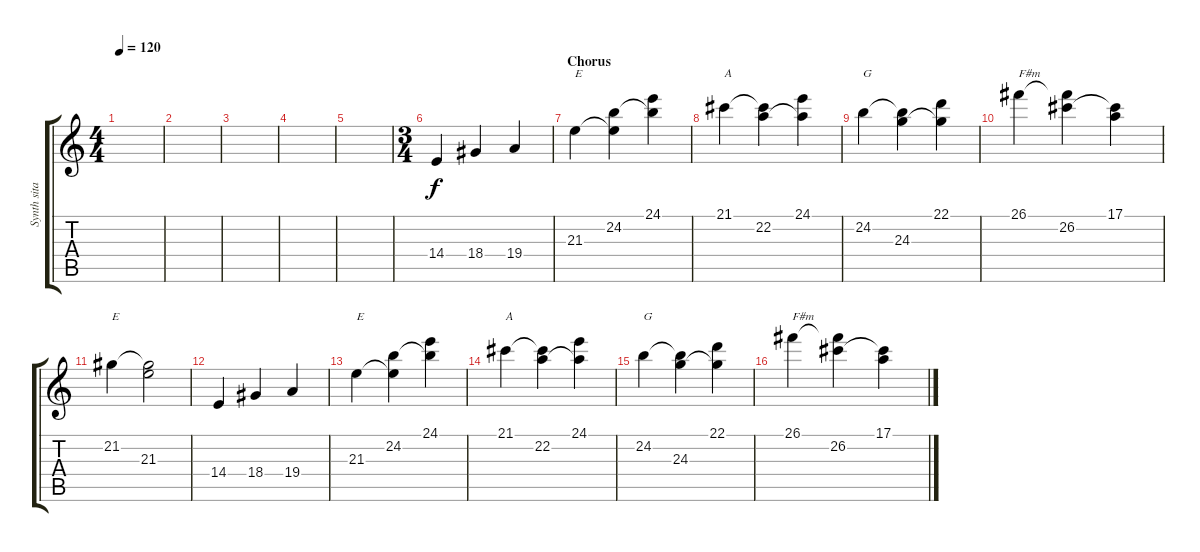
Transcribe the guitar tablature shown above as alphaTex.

\track ("Synth sitar" "Synth sita") {instrument sitar}
\staff {score tabs}
\tuning (E4 B3 G3 D3 A2 E2) {hide}
\ts (4 4)
\tempo 120
\clef g2
\ks c
|
|
|
|
|
\ts (3 4)
14.4.4 18.4.4 19.4.4 |
\section ("" "Chorus")
21.3.4{txt "E"} (24.2 21.3{t}).4 (24.1 24.2{t}).4 |
21.1.4{txt "A"} (21.1{t} 22.2).4 (24.1 22.2{t}).4 |
24.2.4{txt "G"} (24.2{t} 24.3).4 (22.1 24.3{t}).4 |
26.1.4{txt "F#m"} (26.1{t} 26.2).4 (17.1 26.2{t}).4 |
21.2.4{txt "E"} (21.2{t} 21.3).2 |
14.4.4 18.4.4 19.4.4 |
21.3.4{txt "E"} (24.2 21.3{t}).4 (24.1 24.2{t}).4 |
21.1.4{txt "A"} (21.1{t} 22.2).4 (24.1 22.2{t}).4 |
24.2.4{txt "G"} (24.2{t} 24.3).4 (22.1 24.3{t}).4 |
26.1.4{txt "F#m"} (26.1{t} 26.2).4 (17.1 26.2{t}).4
